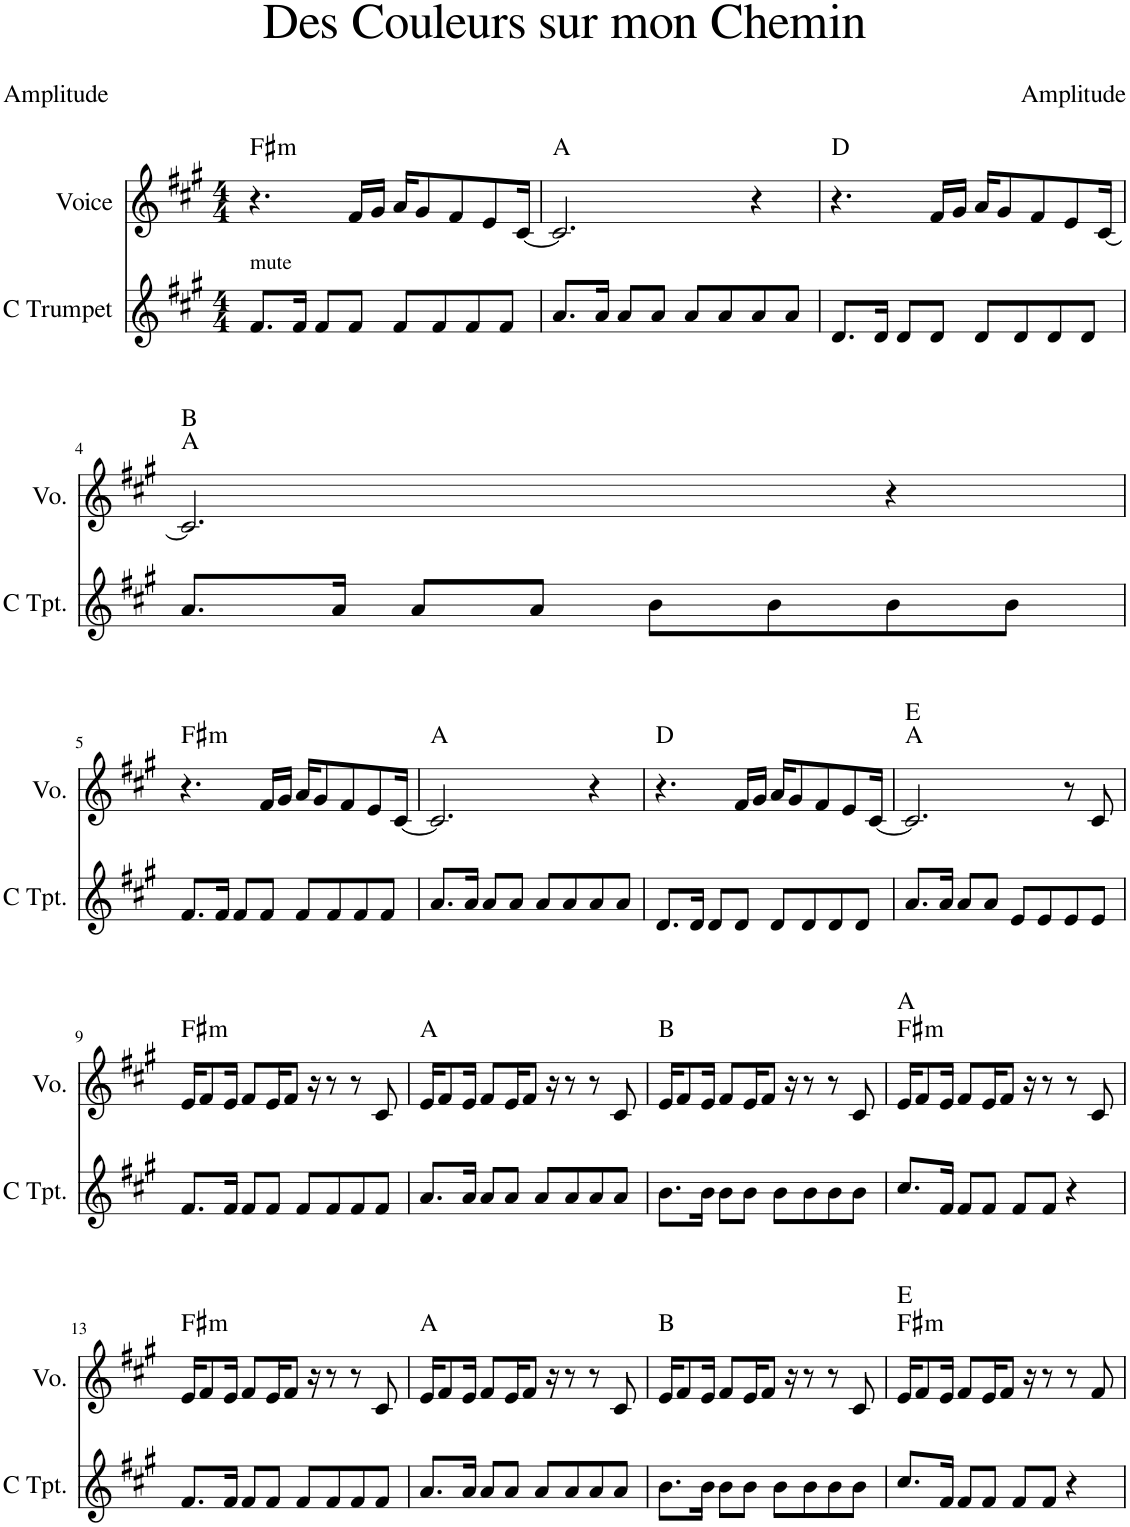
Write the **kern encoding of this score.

**kern	**kern	**harte
*part2	*part1	*part1
*staff2	*staff1	*
*I"C Trumpet	*I"Voice	*
*I'C Tpt.	*I'Vo.	*
*clefG2	*clefG2	*
*k[f#c#g#]	*k[f#c#g#]	*
*M4/4	*M4/4	*
=1	=1	=1
!LO:TX:a:t=mute	!	!LO:H:kt=m
8.f#/L	4.r	F#:min
16f#/Jk	.	.
8f#/L	.	.
8f#/J	16f#/LL	.
.	16g#/JJ	.
8f#/L	16a/KL	.
.	8g#/	.
8f#/	.	.
.	8f#/	.
8f#/	.	.
.	8e/	.
8f#/J	.	.
.	[16c#/Jk	.
=2	=2	=2
8.a/L	2.c#/]	A:maj
16a/Jk	.	.
8a/L	.	.
8a/J	.	.
8a/L	.	.
8a/	.	.
8a/	4r	.
8a/J	.	.
=3	=3	=3
8.d/L	4.r	D:maj
16d/Jk	.	.
8d/L	.	.
8d/J	16f#/LL	.
.	16g#/JJ	.
8d/L	16a/KL	.
.	8g#/	.
8d/	.	.
.	8f#/	.
8d/	.	.
.	8e/	.
8d/J	.	.
.	[16c#/Jk	.
!!LO:LB:g=z
=4	=4	=4
8.a/L	2.c#/]	A:maj B:maj
16a/Jk	.	.
8a/L	.	.
8a/J	.	.
8b\L	.	.
8b\	.	.
8b\	4r	.
8b\J	.	.
!!LO:LB:g=z
=5	=5	=5
!	!	!LO:H:kt=m
8.f#/L	4.r	F#:min
16f#/Jk	.	.
8f#/L	.	.
8f#/J	16f#/LL	.
.	16g#/JJ	.
8f#/L	16a/KL	.
.	8g#/	.
8f#/	.	.
.	8f#/	.
8f#/	.	.
.	8e/	.
8f#/J	.	.
.	[16c#/Jk	.
=6	=6	=6
8.a/L	2.c#/]	A:maj
16a/Jk	.	.
8a/L	.	.
8a/J	.	.
8a/L	.	.
8a/	.	.
8a/	4r	.
8a/J	.	.
=7	=7	=7
8.d/L	4.r	D:maj
16d/Jk	.	.
8d/L	.	.
8d/J	16f#/LL	.
.	16g#/JJ	.
8d/L	16a/KL	.
.	8g#/	.
8d/	.	.
.	8f#/	.
8d/	.	.
.	8e/	.
8d/J	.	.
.	[16c#/Jk	.
=8	=8	=8
8.a/L	2.c#/]	A:maj E:maj
16a/Jk	.	.
8a/L	.	.
8a/J	.	.
8e/L	.	.
8e/	.	.
8e/	8r	.
8e/J	8c#/	.
!!LO:LB:g=z
=9	=9	=9
!	!	!LO:H:kt=m
8.f#/L	16e/KL	F#:min
.	8f#/	.
16f#/Jk	16e/Jk	.
8f#/L	8f#/L	.
8f#/J	16e/K	.
.	8f#/J	.
8f#/L	.	.
.	16r	.
8f#/	8r	.
8f#/	8r	.
8f#/J	8c#/	.
=10	=10	=10
8.a/L	16e/KL	A:maj
.	8f#/	.
16a/Jk	16e/Jk	.
8a/L	8f#/L	.
8a/J	16e/K	.
.	8f#/J	.
8a/L	.	.
.	16r	.
8a/	8r	.
8a/	8r	.
8a/J	8c#/	.
=11	=11	=11
8.b\L	16e/KL	B:maj
.	8f#/	.
16b\Jk	16e/Jk	.
8b\L	8f#/L	.
8b\J	16e/K	.
.	8f#/J	.
8b\L	.	.
.	16r	.
8b\	8r	.
8b\	8r	.
8b\J	8c#/	.
=12	=12	=12
!	!	!LO:H:n=1:kt=m
8.cc#/L	16e/KL	F#:min A:maj
.	8f#/	.
16f#/Jk	16e/Jk	.
8f#/L	8f#/L	.
8f#/J	16e/K	.
.	8f#/J	.
8f#/L	.	.
.	16r	.
8f#/J	8r	.
4r	8r	.
.	8c#/	.
!!LO:LB:g=z
=13	=13	=13
!	!	!LO:H:kt=m
8.f#/L	16e/KL	F#:min
.	8f#/	.
16f#/Jk	16e/Jk	.
8f#/L	8f#/L	.
8f#/J	16e/K	.
.	8f#/J	.
8f#/L	.	.
.	16r	.
8f#/	8r	.
8f#/	8r	.
8f#/J	8c#/	.
=14	=14	=14
8.a/L	16e/KL	A:maj
.	8f#/	.
16a/Jk	16e/Jk	.
8a/L	8f#/L	.
8a/J	16e/K	.
.	8f#/J	.
8a/L	.	.
.	16r	.
8a/	8r	.
8a/	8r	.
8a/J	8c#/	.
=15	=15	=15
8.b\L	16e/KL	B:maj
.	8f#/	.
16b\Jk	16e/Jk	.
8b\L	8f#/L	.
8b\J	16e/K	.
.	8f#/J	.
8b\L	.	.
.	16r	.
8b\	8r	.
8b\	8r	.
8b\J	8c#/	.
=16	=16	=16
!	!	!LO:H:n=1:kt=m
8.cc#/L	16e/KL	F#:min E:maj
.	8f#/	.
16f#/Jk	16e/Jk	.
8f#/L	8f#/L	.
8f#/J	16e/K	.
.	8f#/J	.
8f#/L	.	.
.	16r	.
8f#/J	8r	.
4r	8r	.
.	8f#/	.
=	=	=
*-	*-	*-
